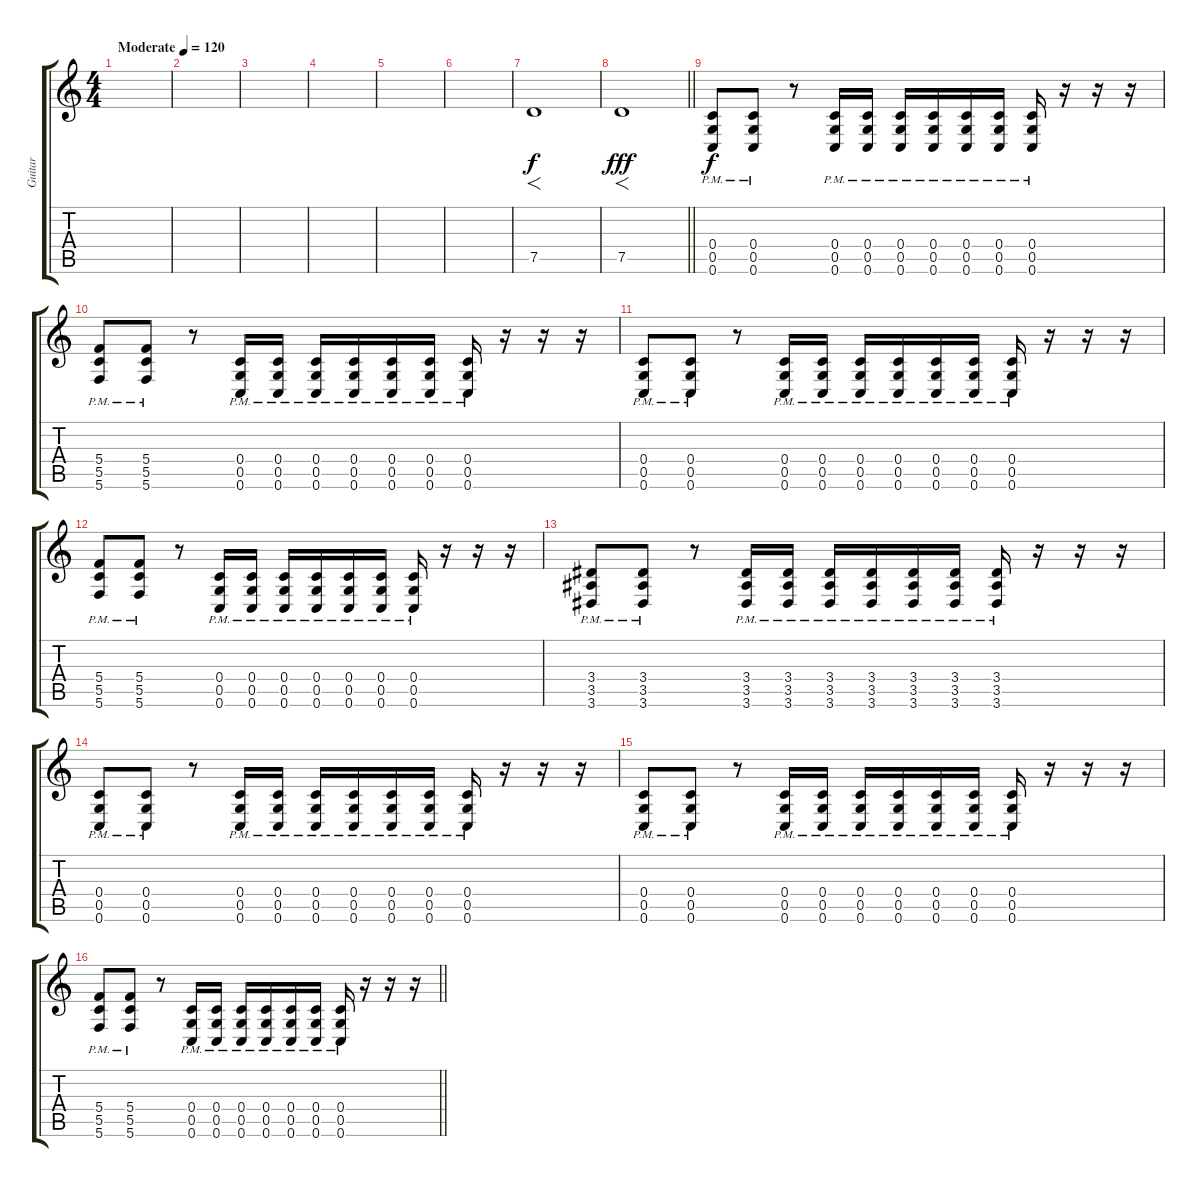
\track ("Guitar" "Guitar") {instrument distortionguitar}
\staff {score tabs}
\tuning (D4 A3 F3 C3 G2 C2) {hide}
\ts (4 4)
\tempo (120 "Moderate")
\clef g2
\ks c
|
|
|
|
|
|
7.5.1{f} |
\barLineRight lightlight
7.5.1{f dy fff} |
(0.4{pm} 0.5{pm} 0.6{pm}).8{dy f} (0.4{pm} 0.5{pm} 0.6{pm}).8 r.8 (0.4{pm} 0.5{pm} 0.6{pm}).16 (0.4{pm} 0.5{pm} 0.6{pm}).16 (0.4{pm} 0.5{pm} 0.6{pm}).16 (0.4{pm} 0.5{pm} 0.6{pm}).16 (0.4{pm} 0.5{pm} 0.6{pm}).16 (0.4{pm} 0.5{pm} 0.6{pm}).16 (0.4{pm} 0.5{pm} 0.6{pm}).16 r.16 r.16 r.16 |
(5.4{pm} 5.5{pm} 5.6{pm}).8 (5.4{pm} 5.5{pm} 5.6{pm}).8 r.8 (0.4{pm} 0.5{pm} 0.6{pm}).16 (0.4{pm} 0.5{pm} 0.6{pm}).16 (0.4{pm} 0.5{pm} 0.6{pm}).16 (0.4{pm} 0.5{pm} 0.6{pm}).16 (0.4{pm} 0.5{pm} 0.6{pm}).16 (0.4{pm} 0.5{pm} 0.6{pm}).16 (0.4{pm} 0.5{pm} 0.6{pm}).16 r.16 r.16 r.16 |
(0.4{pm} 0.5{pm} 0.6{pm}).8 (0.4{pm} 0.5{pm} 0.6{pm}).8 r.8 (0.4{pm} 0.5{pm} 0.6{pm}).16 (0.4{pm} 0.5{pm} 0.6{pm}).16 (0.4{pm} 0.5{pm} 0.6{pm}).16 (0.4{pm} 0.5{pm} 0.6{pm}).16 (0.4{pm} 0.5{pm} 0.6{pm}).16 (0.4{pm} 0.5{pm} 0.6{pm}).16 (0.4{pm} 0.5{pm} 0.6{pm}).16 r.16 r.16 r.16 |
(5.4{pm} 5.5{pm} 5.6{pm}).8 (5.4{pm} 5.5{pm} 5.6{pm}).8 r.8 (0.4{pm} 0.5{pm} 0.6{pm}).16 (0.4{pm} 0.5{pm} 0.6{pm}).16 (0.4{pm} 0.5{pm} 0.6{pm}).16 (0.4{pm} 0.5{pm} 0.6{pm}).16 (0.4{pm} 0.5{pm} 0.6{pm}).16 (0.4{pm} 0.5{pm} 0.6{pm}).16 (0.4{pm} 0.5{pm} 0.6{pm}).16 r.16 r.16 r.16 |
(3.4{pm} 3.5{pm} 3.6{pm}).8 (3.4{pm} 3.5{pm} 3.6{pm}).8 r.8 (3.4{pm} 3.5{pm} 3.6{pm}).16 (3.4{pm} 3.5{pm} 3.6{pm}).16 (3.4{pm} 3.5{pm} 3.6{pm}).16 (3.4{pm} 3.5{pm} 3.6{pm}).16 (3.4{pm} 3.5{pm} 3.6{pm}).16 (3.4{pm} 3.5{pm} 3.6{pm}).16 (3.4{pm} 3.5{pm} 3.6{pm}).16 r.16 r.16 r.16 |
(0.4{pm} 0.5{pm} 0.6{pm}).8 (0.4{pm} 0.5{pm} 0.6{pm}).8 r.8 (0.4{pm} 0.5{pm} 0.6{pm}).16 (0.4{pm} 0.5{pm} 0.6{pm}).16 (0.4{pm} 0.5{pm} 0.6{pm}).16 (0.4{pm} 0.5{pm} 0.6{pm}).16 (0.4{pm} 0.5{pm} 0.6{pm}).16 (0.4{pm} 0.5{pm} 0.6{pm}).16 (0.4{pm} 0.5{pm} 0.6{pm}).16 r.16 r.16 r.16 |
(0.4{pm} 0.5{pm} 0.6{pm}).8 (0.4{pm} 0.5{pm} 0.6{pm}).8 r.8 (0.4{pm} 0.5{pm} 0.6{pm}).16 (0.4{pm} 0.5{pm} 0.6{pm}).16 (0.4{pm} 0.5{pm} 0.6{pm}).16 (0.4{pm} 0.5{pm} 0.6{pm}).16 (0.4{pm} 0.5{pm} 0.6{pm}).16 (0.4{pm} 0.5{pm} 0.6{pm}).16 (0.4{pm} 0.5{pm} 0.6{pm}).16 r.16 r.16 r.16 |
\barLineRight lightlight
(5.4{pm} 5.5{pm} 5.6{pm}).8 (5.4{pm} 5.5{pm} 5.6{pm}).8 r.8 (0.4{pm} 0.5{pm} 0.6{pm}).16 (0.4{pm} 0.5{pm} 0.6{pm}).16 (0.4{pm} 0.5{pm} 0.6{pm}).16 (0.4{pm} 0.5{pm} 0.6{pm}).16 (0.4{pm} 0.5{pm} 0.6{pm}).16 (0.4{pm} 0.5{pm} 0.6{pm}).16 (0.4{pm} 0.5{pm} 0.6{pm}).16 r.16 r.16 r.16
